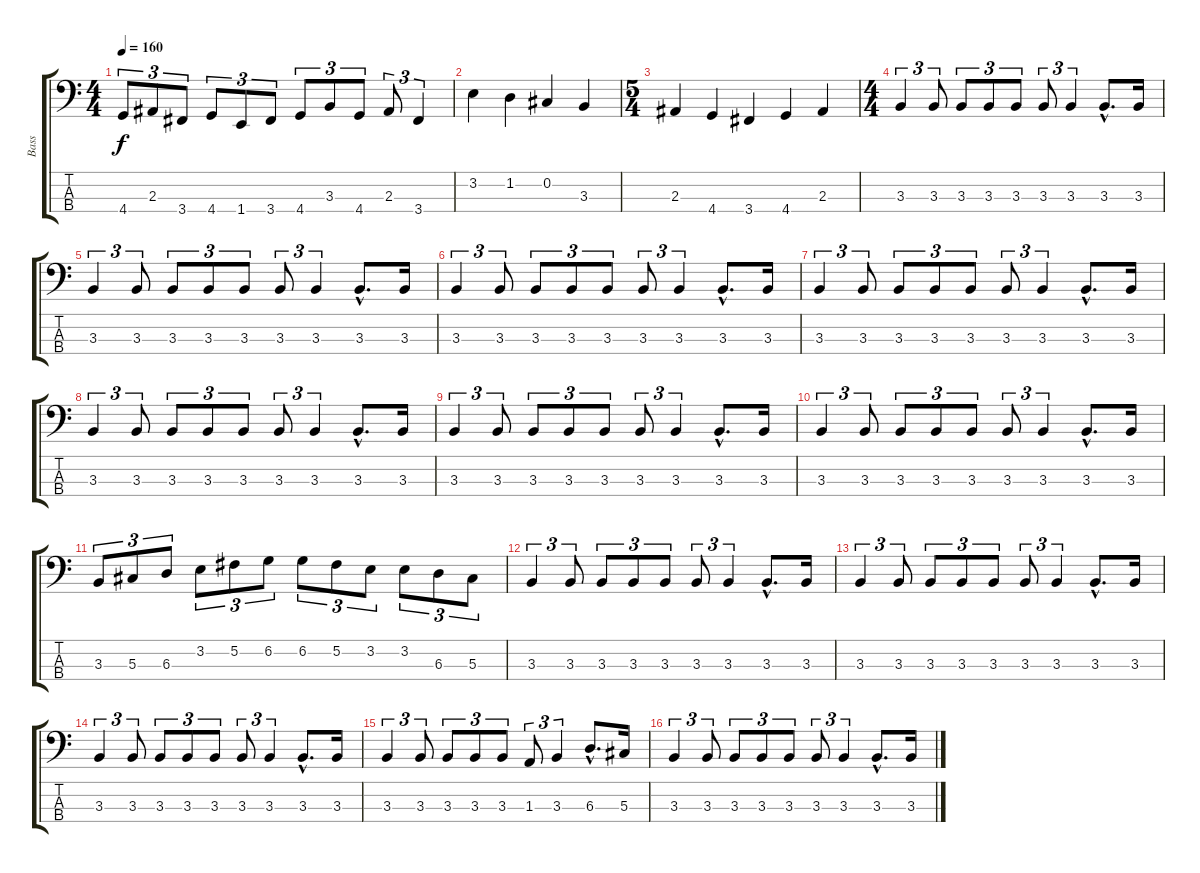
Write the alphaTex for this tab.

\track ("Bass" "Bass") {instrument electricbasspick}
\staff {score tabs}
\tuning (Gb2 Db2 Ab1 Eb1) {hide}
\ts (4 4)
\tempo 160
\clef f4
\ks c
4.4.8{tu (3 2) dy f} 2.3.8{tu (3 2)} 3.4.8{tu (3 2)} 4.4.8{tu (3 2)} 1.4.8{tu (3 2)} 3.4.8{tu (3 2)} 4.4.8{tu (3 2)} 3.3.8{tu (3 2)} 4.4.8{tu (3 2)} 2.3.8{tu (3 2)} 3.4.4{tu (3 2)} |
3.2.4 1.2.4 0.2.4 3.3.4 |
\ts (5 4)
2.3.4 4.4.4 3.4.4 4.4.4 2.3.4 |
\ts (4 4)
\section ("" "")
3.3.4{tu (3 2)} 3.3.8{tu (3 2)} 3.3.8{tu (3 2)} 3.3.8{tu (3 2)} 3.3.8{tu (3 2)} 3.3.8{tu (3 2)} 3.3.4{tu (3 2)} 3.3{hac}.8{d} 3.3.16 |
3.3.4{tu (3 2)} 3.3.8{tu (3 2)} 3.3.8{tu (3 2)} 3.3.8{tu (3 2)} 3.3.8{tu (3 2)} 3.3.8{tu (3 2)} 3.3.4{tu (3 2)} 3.3{hac}.8{d} 3.3.16 |
3.3.4{tu (3 2)} 3.3.8{tu (3 2)} 3.3.8{tu (3 2)} 3.3.8{tu (3 2)} 3.3.8{tu (3 2)} 3.3.8{tu (3 2)} 3.3.4{tu (3 2)} 3.3{hac}.8{d} 3.3.16 |
3.3.4{tu (3 2)} 3.3.8{tu (3 2)} 3.3.8{tu (3 2)} 3.3.8{tu (3 2)} 3.3.8{tu (3 2)} 3.3.8{tu (3 2)} 3.3.4{tu (3 2)} 3.3{hac}.8{d} 3.3.16 |
3.3.4{tu (3 2)} 3.3.8{tu (3 2)} 3.3.8{tu (3 2)} 3.3.8{tu (3 2)} 3.3.8{tu (3 2)} 3.3.8{tu (3 2)} 3.3.4{tu (3 2)} 3.3{hac}.8{d} 3.3.16 |
3.3.4{tu (3 2)} 3.3.8{tu (3 2)} 3.3.8{tu (3 2)} 3.3.8{tu (3 2)} 3.3.8{tu (3 2)} 3.3.8{tu (3 2)} 3.3.4{tu (3 2)} 3.3{hac}.8{d} 3.3.16 |
3.3.4{tu (3 2)} 3.3.8{tu (3 2)} 3.3.8{tu (3 2)} 3.3.8{tu (3 2)} 3.3.8{tu (3 2)} 3.3.8{tu (3 2)} 3.3.4{tu (3 2)} 3.3{hac}.8{d} 3.3.16 |
3.3.8{tu (3 2)} 5.3.8{tu (3 2)} 6.3.8{tu (3 2)} 3.2.8{tu (3 2)} 5.2.8{tu (3 2)} 6.2.8{tu (3 2)} 6.2.8{tu (3 2)} 5.2.8{tu (3 2)} 3.2.8{tu (3 2)} 3.2.8{tu (3 2)} 6.3.8{tu (3 2)} 5.3.8{tu (3 2)} |
3.3.4{tu (3 2)} 3.3.8{tu (3 2)} 3.3.8{tu (3 2)} 3.3.8{tu (3 2)} 3.3.8{tu (3 2)} 3.3.8{tu (3 2)} 3.3.4{tu (3 2)} 3.3{hac}.8{d} 3.3.16 |
3.3.4{tu (3 2)} 3.3.8{tu (3 2)} 3.3.8{tu (3 2)} 3.3.8{tu (3 2)} 3.3.8{tu (3 2)} 3.3.8{tu (3 2)} 3.3.4{tu (3 2)} 3.3{hac}.8{d} 3.3.16 |
3.3.4{tu (3 2)} 3.3.8{tu (3 2)} 3.3.8{tu (3 2)} 3.3.8{tu (3 2)} 3.3.8{tu (3 2)} 3.3.8{tu (3 2)} 3.3.4{tu (3 2)} 3.3{hac}.8{d} 3.3.16 |
3.3.4{tu (3 2)} 3.3.8{tu (3 2)} 3.3.8{tu (3 2)} 3.3.8{tu (3 2)} 3.3.8{tu (3 2)} 1.3.8{tu (3 2)} 3.3.4{tu (3 2)} 6.3{hac}.8{d} 5.3.16 |
3.3.4{tu (3 2)} 3.3.8{tu (3 2)} 3.3.8{tu (3 2)} 3.3.8{tu (3 2)} 3.3.8{tu (3 2)} 3.3.8{tu (3 2)} 3.3.4{tu (3 2)} 3.3{hac}.8{d} 3.3.16
